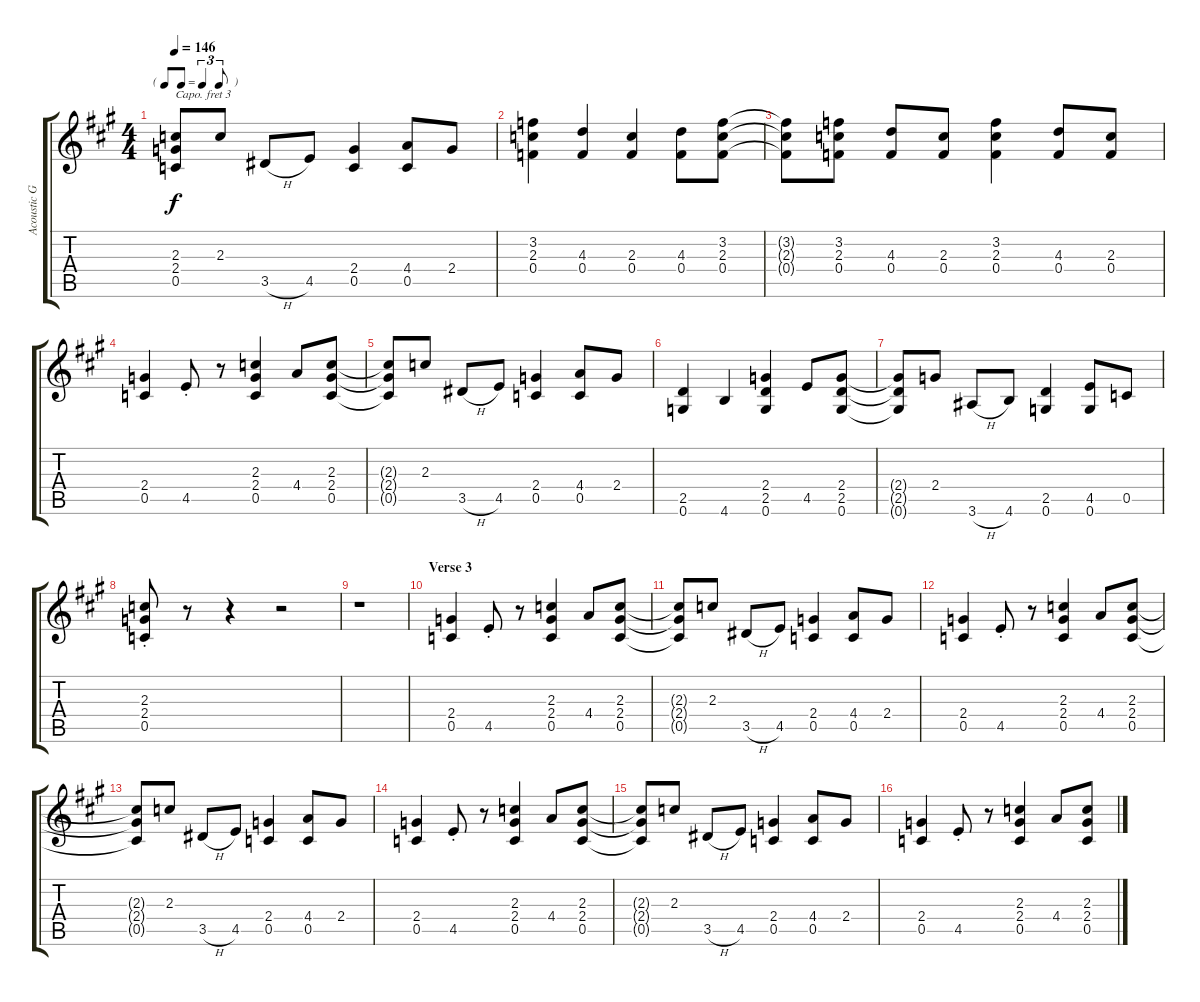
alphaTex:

\track ("Acoustic Guitar" "Acoustic G") {instrument acousticguitarsteel}
\staff {score tabs}
\capo 3
\tuning (E4 B3 G3 D3 A2 E2) {hide}
\ts (4 4)
\tf triplet8th
\tempo 146
\clef g2
\ks a
(2.3{t} 2.4{t} 0.5{t}).8{dy f} 2.3.8 3.5{h}.8 4.5.8 (2.4 0.5).4 (4.4 0.5).8 2.4.8 |
(3.2 2.3 0.4).4 (4.3 0.4).4 (2.3 0.4).4 (4.3 0.4).8 (3.2 2.3 0.4).8 |
(3.2{t} 2.3{t} 0.4{t}).8 (3.2 2.3 0.4).8 (4.3 0.4).8 (2.3 0.4).8 (3.2 2.3 0.4).4 (4.3 0.4).8 (2.3 0.4).8 |
(2.4 0.5).4 4.5{st}.8 r.8 (2.3 2.4 0.5).4 4.4.8 (2.3 2.4 0.5).8 |
(2.3{t} 2.4{t} 0.5{t}).8 2.3.8 3.5{h}.8 4.5.8 (2.4 0.5).4 (4.4 0.5).8 2.4.8 |
(2.5 0.6).4 4.6.4 (2.4 2.5 0.6).4 4.5.8 (2.4 2.5 0.6).8 |
(2.4{t} 2.5{t} 0.6{t}).8 2.4.8 3.6{h}.8 4.6.8 (2.5 0.6).4 (4.5 0.6).8 0.5.8 |
(2.3{st} 2.4{st} 0.5{st}).8 r.8 r.4 r.2 |
r.1 |
\section ("" "Verse 3")
(2.4 0.5).4 4.5{st}.8 r.8 (2.3 2.4 0.5).4 4.4.8 (2.3 2.4 0.5).8 |
(2.3{t} 2.4{t} 0.5{t}).8 2.3.8 3.5{h}.8 4.5.8 (2.4 0.5).4 (4.4 0.5).8 2.4.8 |
(2.4 0.5).4 4.5{st}.8 r.8 (2.3 2.4 0.5).4 4.4.8 (2.3 2.4 0.5).8 |
(2.3{t} 2.4{t} 0.5{t}).8 2.3.8 3.5{h}.8 4.5.8 (2.4 0.5).4 (4.4 0.5).8 2.4.8 |
(2.4 0.5).4 4.5{st}.8 r.8 (2.3 2.4 0.5).4 4.4.8 (2.3 2.4 0.5).8 |
(2.3{t} 2.4{t} 0.5{t}).8 2.3.8 3.5{h}.8 4.5.8 (2.4 0.5).4 (4.4 0.5).8 2.4.8 |
(2.4 0.5).4 4.5{st}.8 r.8 (2.3 2.4 0.5).4 4.4.8 (2.3 2.4 0.5).8
